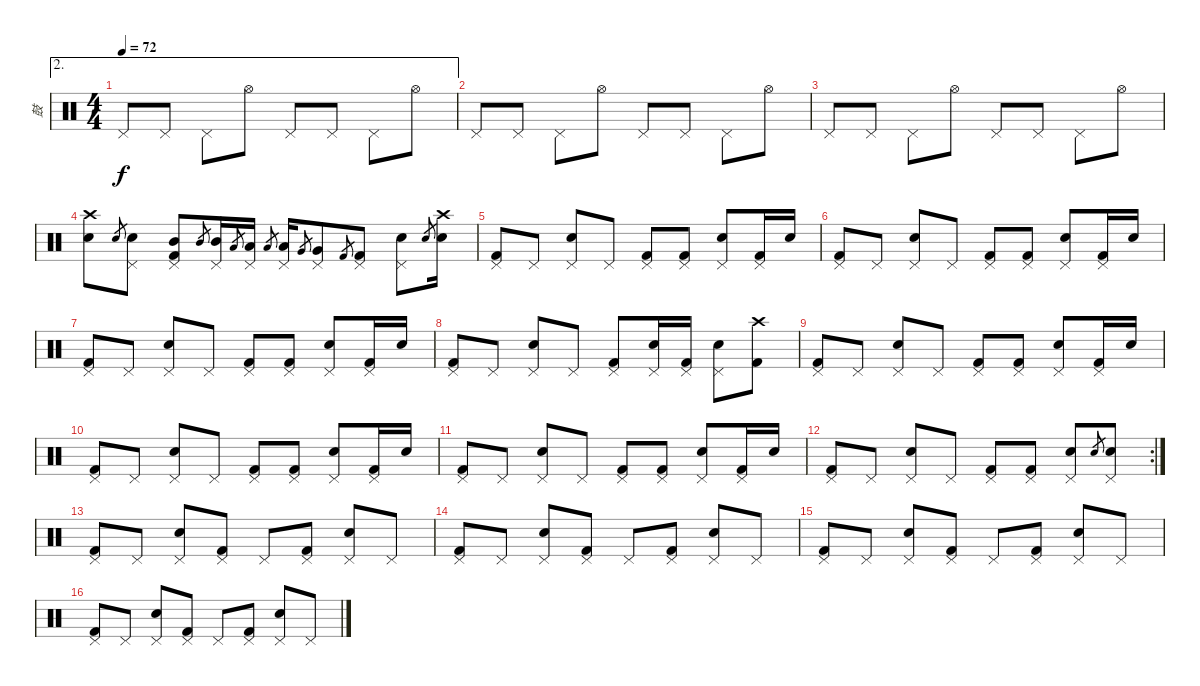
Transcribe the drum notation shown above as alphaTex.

\track ("鼓" "鼓") {instrument percussion}
\staff {score}
\articulation defaults
\ae 2
\ts (4 4)
\tempo 72
\clef neutral
\ks c "Pedal Hi-Hat (hit)".8{dy f} "Pedal Hi-Hat (hit)".8 "Pedal Hi-Hat (hit)".8 "Hi-Hat (open)".8 "Pedal Hi-Hat (hit)".8 "Pedal Hi-Hat (hit)".8 "Pedal Hi-Hat (hit)".8 "Hi-Hat (open)".8
|
"Pedal Hi-Hat (hit)".8 "Pedal Hi-Hat (hit)".8 "Pedal Hi-Hat (hit)".8 "Hi-Hat (open)".8 "Pedal Hi-Hat (hit)".8 "Pedal Hi-Hat (hit)".8 "Pedal Hi-Hat (hit)".8 "Hi-Hat (open)".8 |
"Pedal Hi-Hat (hit)".8 "Pedal Hi-Hat (hit)".8 "Pedal Hi-Hat (hit)".8 "Hi-Hat (open)".8 "Pedal Hi-Hat (hit)".8 "Pedal Hi-Hat (hit)".8 "Pedal Hi-Hat (hit)".8 "Hi-Hat (open)".8 |
("Crash high (hit)" "Snare (hit) 2").8 "Snare (hit) 2".8{gr} ("Pedal Hi-Hat (hit)" "Snare (hit) 2").8 ("Pedal Hi-Hat (hit)" "Kick (hit) 2" "Mid Tom (hit)").8 "Mid Tom (hit)".8{gr} ("Pedal Hi-Hat (hit)" "Mid Tom (hit)").16 "Low Tom (hit)".8{gr} ("Pedal Hi-Hat (hit)" "Low Tom (hit)").16 "Low Tom (hit)".8{gr} ("Pedal Hi-Hat (hit)" "Low Tom (hit)").16 "Very Low Tom (hit)".8{gr} ("Pedal Hi-Hat (hit)" "Very Low Tom (hit)").8 "Kick (hit) 2".8{gr} ("Pedal Hi-Hat (hit)" "Kick (hit) 2").8 ("Pedal Hi-Hat (hit)" "Snare (hit) 2").8 "Snare (hit) 2".8{gr} ("Crash high (hit)" "Snare (hit) 2").16 |
("Pedal Hi-Hat (hit)" "Kick (hit) 2").8 "Pedal Hi-Hat (hit)".8 ("Pedal Hi-Hat (hit)" "Snare (hit) 2").8 "Pedal Hi-Hat (hit)".8 ("Pedal Hi-Hat (hit)" "Kick (hit) 2").8 ("Pedal Hi-Hat (hit)" "Kick (hit) 2").8 ("Pedal Hi-Hat (hit)" "Snare (hit) 2").8 ("Pedal Hi-Hat (hit)" "Kick (hit) 2").16 "Snare (hit) 2".16 |
("Pedal Hi-Hat (hit)" "Kick (hit) 2").8 "Pedal Hi-Hat (hit)".8 ("Pedal Hi-Hat (hit)" "Snare (hit) 2").8 "Pedal Hi-Hat (hit)".8 ("Pedal Hi-Hat (hit)" "Kick (hit) 2").8 ("Pedal Hi-Hat (hit)" "Kick (hit) 2").8 ("Pedal Hi-Hat (hit)" "Snare (hit) 2").8 ("Pedal Hi-Hat (hit)" "Kick (hit) 2").16 "Snare (hit) 2".16 |
("Pedal Hi-Hat (hit)" "Kick (hit) 2").8 "Pedal Hi-Hat (hit)".8 ("Pedal Hi-Hat (hit)" "Snare (hit) 2").8 "Pedal Hi-Hat (hit)".8 ("Pedal Hi-Hat (hit)" "Kick (hit) 2").8 ("Pedal Hi-Hat (hit)" "Kick (hit) 2").8 ("Pedal Hi-Hat (hit)" "Snare (hit) 2").8 ("Pedal Hi-Hat (hit)" "Kick (hit) 2").16 "Snare (hit) 2".16 |
("Pedal Hi-Hat (hit)" "Kick (hit) 2").8 "Pedal Hi-Hat (hit)".8 ("Pedal Hi-Hat (hit)" "Snare (hit) 2").8 "Pedal Hi-Hat (hit)".8 ("Pedal Hi-Hat (hit)" "Kick (hit) 2").8 ("Pedal Hi-Hat (hit)" "Snare (hit) 2").16 ("Pedal Hi-Hat (hit)" "Kick (hit) 2").16 ("Pedal Hi-Hat (hit)" "Snare (hit) 2").8 ("Crash high (hit)" "Kick (hit) 2").8 |
("Pedal Hi-Hat (hit)" "Kick (hit) 2").8 "Pedal Hi-Hat (hit)".8 ("Pedal Hi-Hat (hit)" "Snare (hit) 2").8 "Pedal Hi-Hat (hit)".8 ("Pedal Hi-Hat (hit)" "Kick (hit) 2").8 ("Pedal Hi-Hat (hit)" "Kick (hit) 2").8 ("Pedal Hi-Hat (hit)" "Snare (hit) 2").8 ("Pedal Hi-Hat (hit)" "Kick (hit) 2").16 "Snare (hit) 2".16 |
("Pedal Hi-Hat (hit)" "Kick (hit) 2").8 "Pedal Hi-Hat (hit)".8 ("Pedal Hi-Hat (hit)" "Snare (hit) 2").8 "Pedal Hi-Hat (hit)".8 ("Pedal Hi-Hat (hit)" "Kick (hit) 2").8 ("Pedal Hi-Hat (hit)" "Kick (hit) 2").8 ("Pedal Hi-Hat (hit)" "Snare (hit) 2").8 ("Pedal Hi-Hat (hit)" "Kick (hit) 2").16 "Snare (hit) 2".16 |
("Pedal Hi-Hat (hit)" "Kick (hit) 2").8 "Pedal Hi-Hat (hit)".8 ("Pedal Hi-Hat (hit)" "Snare (hit) 2").8 "Pedal Hi-Hat (hit)".8 ("Pedal Hi-Hat (hit)" "Kick (hit) 2").8 ("Pedal Hi-Hat (hit)" "Kick (hit) 2").8 ("Pedal Hi-Hat (hit)" "Snare (hit) 2").8 ("Pedal Hi-Hat (hit)" "Kick (hit) 2").16 "Snare (hit) 2".16 |
\rc 2
("Pedal Hi-Hat (hit)" "Kick (hit) 2").8 "Pedal Hi-Hat (hit)".8 ("Pedal Hi-Hat (hit)" "Snare (hit) 2").8 "Pedal Hi-Hat (hit)".8 ("Pedal Hi-Hat (hit)" "Kick (hit) 2").8 ("Pedal Hi-Hat (hit)" "Kick (hit) 2").8 ("Pedal Hi-Hat (hit)" "Snare (hit) 2").8 "Snare (hit) 2".8{gr} ("Pedal Hi-Hat (hit)" "Snare (hit) 2").8 |
("Pedal Hi-Hat (hit)" "Kick (hit) 2").8{volume 12} "Pedal Hi-Hat (hit)".8 ("Pedal Hi-Hat (hit)" "Snare (hit) 2").8 ("Pedal Hi-Hat (hit)" "Kick (hit) 2").8 "Pedal Hi-Hat (hit)".8{volume 11} ("Pedal Hi-Hat (hit)" "Kick (hit) 2").8 ("Pedal Hi-Hat (hit)" "Snare (hit) 2").8 "Pedal Hi-Hat (hit)".8 |
("Pedal Hi-Hat (hit)" "Kick (hit) 2").8{volume 9} "Pedal Hi-Hat (hit)".8 ("Pedal Hi-Hat (hit)" "Snare (hit) 2").8 ("Pedal Hi-Hat (hit)" "Kick (hit) 2").8 "Pedal Hi-Hat (hit)".8{volume 7} ("Pedal Hi-Hat (hit)" "Kick (hit) 2").8 ("Pedal Hi-Hat (hit)" "Snare (hit) 2").8 "Pedal Hi-Hat (hit)".8 |
("Pedal Hi-Hat (hit)" "Kick (hit) 2").8{volume 7} "Pedal Hi-Hat (hit)".8 ("Pedal Hi-Hat (hit)" "Snare (hit) 2").8 ("Pedal Hi-Hat (hit)" "Kick (hit) 2").8 "Pedal Hi-Hat (hit)".8{volume 4} ("Pedal Hi-Hat (hit)" "Kick (hit) 2").8 ("Pedal Hi-Hat (hit)" "Snare (hit) 2").8 "Pedal Hi-Hat (hit)".8 |
("Pedal Hi-Hat (hit)" "Kick (hit) 2").8{volume 3} "Pedal Hi-Hat (hit)".8 ("Pedal Hi-Hat (hit)" "Snare (hit) 2").8 ("Pedal Hi-Hat (hit)" "Kick (hit) 2").8 "Pedal Hi-Hat (hit)".8{volume 1} ("Pedal Hi-Hat (hit)" "Kick (hit) 2").8 ("Pedal Hi-Hat (hit)" "Snare (hit) 2").8 "Pedal Hi-Hat (hit)".8
